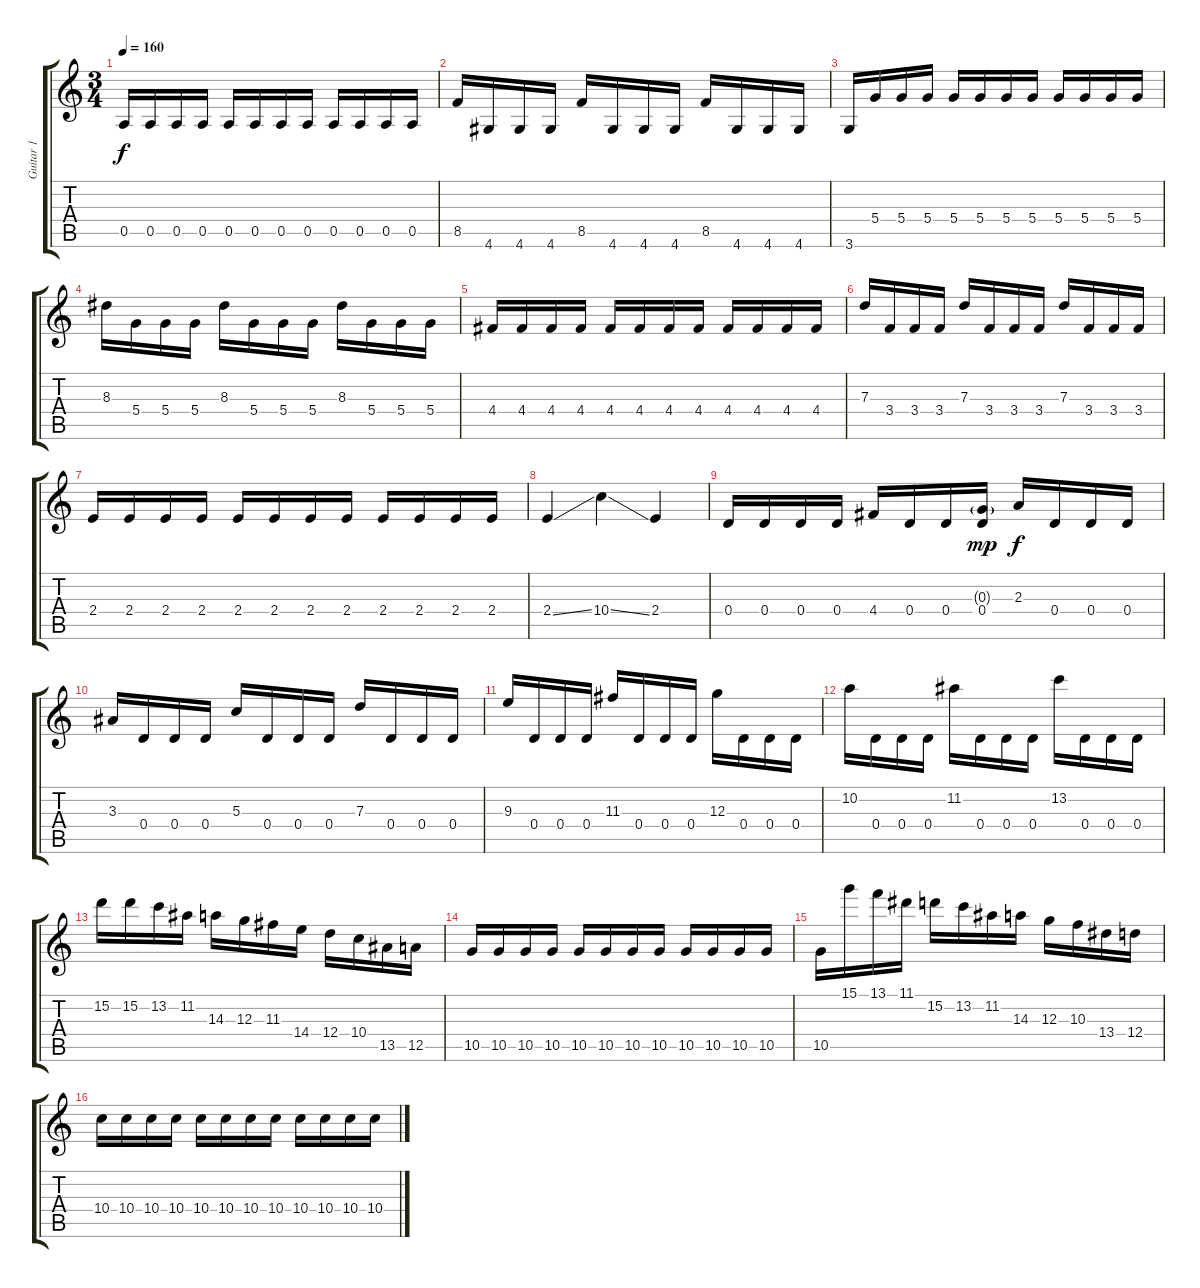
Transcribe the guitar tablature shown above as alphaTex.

\track ("Guitar 1" "Guitar 1") {instrument overdrivenguitar}
\staff {score tabs}
\tuning (E4 B3 G3 D3 A2 E2) {hide}
\ts (3 4)
\tempo 160
\clef g2
\ks c
0.5.16{dy f} 0.5.16 0.5.16 0.5.16 0.5.16 0.5.16 0.5.16 0.5.16 0.5.16 0.5.16 0.5.16 0.5.16 |
8.5.16 4.6.16 4.6.16 4.6.16 8.5.16 4.6.16 4.6.16 4.6.16 8.5.16 4.6.16 4.6.16 4.6.16 |
3.6.16 5.4.16 5.4.16 5.4.16 5.4.16 5.4.16 5.4.16 5.4.16 5.4.16 5.4.16 5.4.16 5.4.16 |
8.3.16 5.4.16 5.4.16 5.4.16 8.3.16 5.4.16 5.4.16 5.4.16 8.3.16 5.4.16 5.4.16 5.4.16 |
4.4.16 4.4.16 4.4.16 4.4.16 4.4.16 4.4.16 4.4.16 4.4.16 4.4.16 4.4.16 4.4.16 4.4.16 |
7.3.16 3.4.16 3.4.16 3.4.16 7.3.16 3.4.16 3.4.16 3.4.16 7.3.16 3.4.16 3.4.16 3.4.16 |
2.4.16 2.4.16 2.4.16 2.4.16 2.4.16 2.4.16 2.4.16 2.4.16 2.4.16 2.4.16 2.4.16 2.4.16 |
2.4{ss}.4 10.4{ss}.4 2.4.4 |
0.4.16 0.4.16 0.4.16 0.4.16 4.4.16 0.4.16 0.4.16 (0.3{g} 0.4).16{dy mp} 2.3.16{dy f} 0.4.16 0.4.16 0.4.16 |
3.3.16 0.4.16 0.4.16 0.4.16 5.3.16 0.4.16 0.4.16 0.4.16 7.3.16 0.4.16 0.4.16 0.4.16 |
9.3.16 0.4.16 0.4.16 0.4.16 11.3.16 0.4.16 0.4.16 0.4.16 12.3.16 0.4.16 0.4.16 0.4.16 |
10.2.16 0.4.16 0.4.16 0.4.16 11.2.16 0.4.16 0.4.16 0.4.16 13.2.16 0.4.16 0.4.16 0.4.16 |
15.2.16 15.2.16 13.2.16 11.2.16 14.3.16 12.3.16 11.3.16 14.4.16 12.4.16 10.4.16 13.5.16 12.5.16 |
10.5.16 10.5.16 10.5.16 10.5.16 10.5.16 10.5.16 10.5.16 10.5.16 10.5.16 10.5.16 10.5.16 10.5.16 |
10.5.16 15.1.16 13.1.16 11.1.16 15.2.16 13.2.16 11.2.16 14.3.16 12.3.16 10.3.16 13.4.16 12.4.16 |
10.4.16 10.4.16 10.4.16 10.4.16 10.4.16 10.4.16 10.4.16 10.4.16 10.4.16 10.4.16 10.4.16 10.4.16
